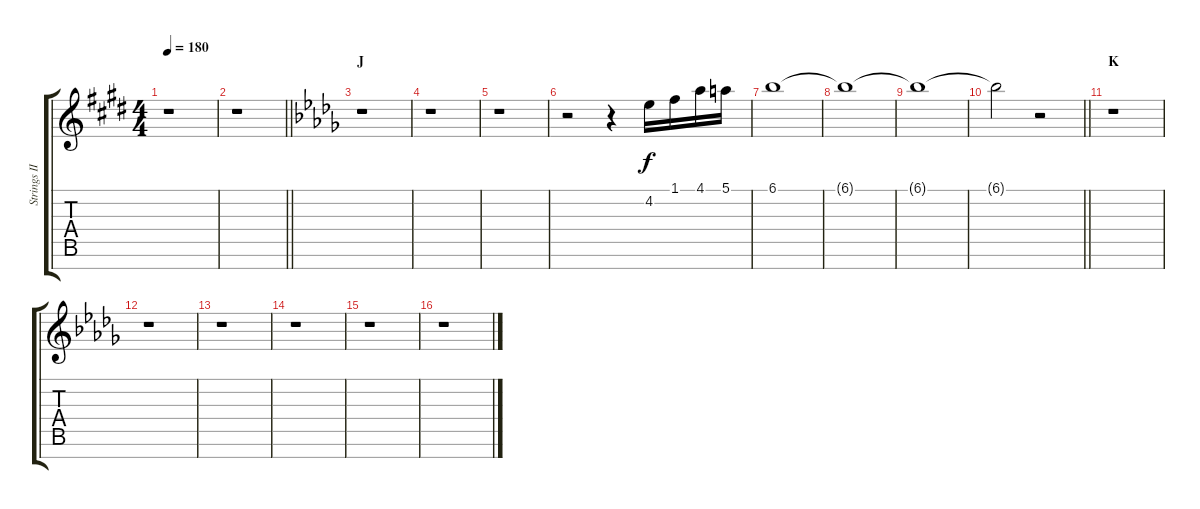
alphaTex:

\track ("Strings II" "Strings II") {instrument stringensemble1}
\staff {score tabs}
\tuning (E5 B4 G4 D4 A3 E3 B2) {hide}
\ts (4 4)
\tempo 180
\clef g2
\ks e
r.1{dy f} |
\barLineRight lightlight
r.1 |
\section ("" "J")
\ks db
r.1 |
r.1 |
r.1 |
r.2 r.4 4.2.16 1.1.16 4.1.16 5.1.16 |
6.1.1 |
6.1{t}.1 |
6.1{t}.1 |
\barLineRight lightlight
6.1{t}.2 r.2 |
\section ("" "K")
r.1 |
r.1 |
r.1 |
r.1 |
r.1 |
r.1
